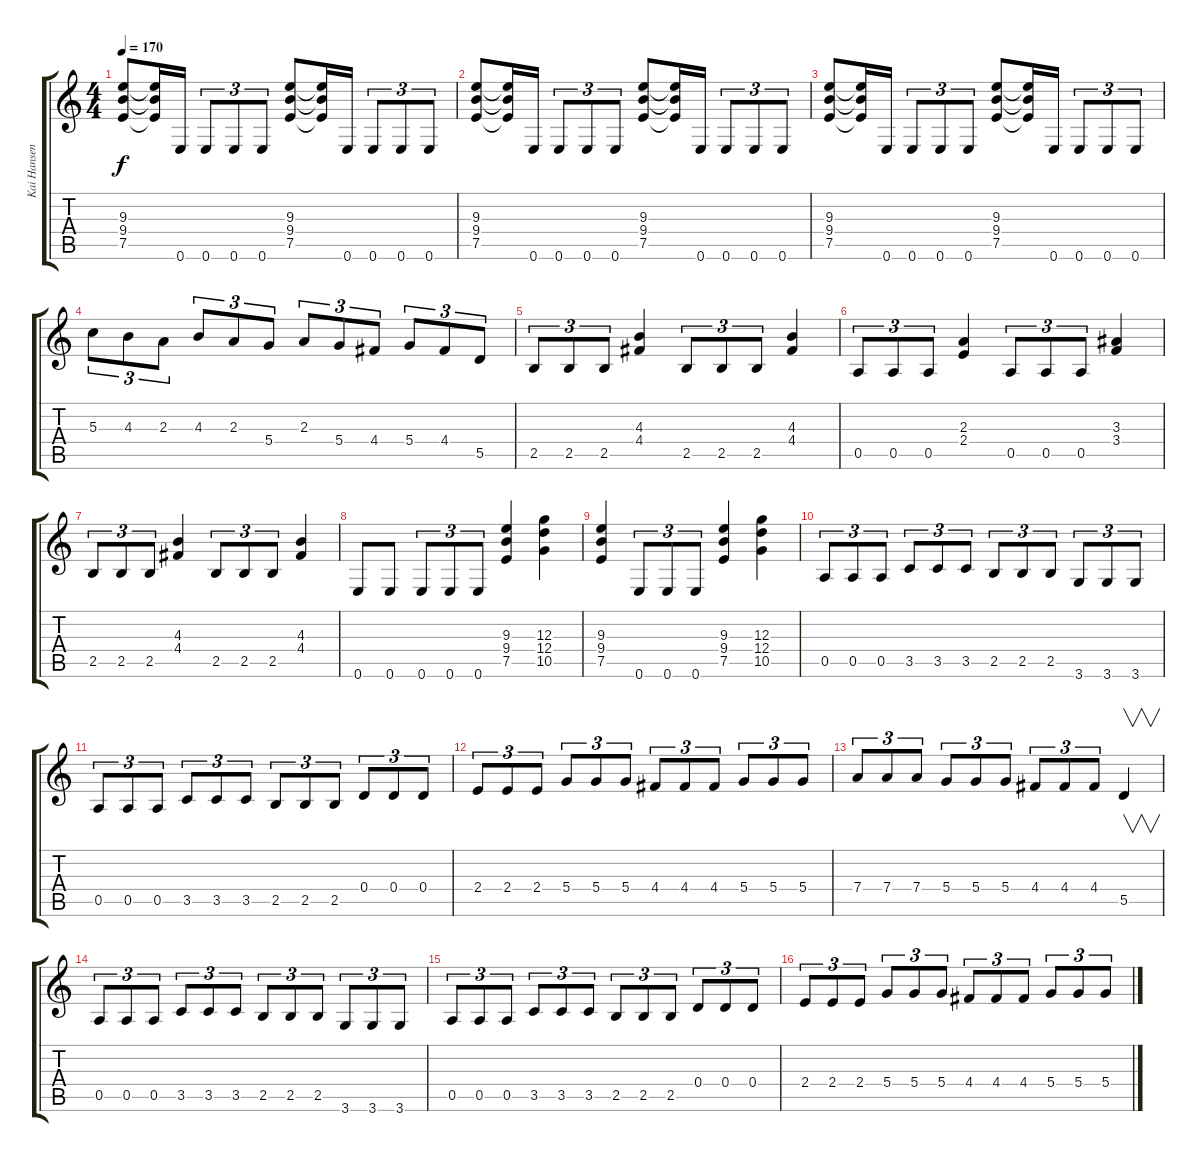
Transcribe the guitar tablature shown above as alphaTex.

\track ("Kai Hansen" "Kai Hansen") {instrument distortionguitar}
\staff {score tabs}
\tuning (E4 B3 G3 D3 A2 E2) {hide}
\ts (4 4)
\tempo 170
\clef g2
\ks c
(9.3 9.4 7.5).8{dy f instrument distortionguitar} (9.3{t} 9.4{t} 7.5{t}).16 0.6.16{instrument electricguitarmuted} 0.6.8{tu (3 2)} 0.6.8{tu (3 2)} 0.6.8{tu (3 2)} (9.3 9.4 7.5).8{instrument distortionguitar} (9.3{t} 9.4{t} 7.5{t}).16 0.6.16{instrument electricguitarmuted} 0.6.8{tu (3 2)} 0.6.8{tu (3 2)} 0.6.8{tu (3 2)} |
(9.3 9.4 7.5).8{instrument distortionguitar} (9.3{t} 9.4{t} 7.5{t}).16 0.6.16{instrument electricguitarmuted} 0.6.8{tu (3 2)} 0.6.8{tu (3 2)} 0.6.8{tu (3 2)} (9.3 9.4 7.5).8{instrument distortionguitar} (9.3{t} 9.4{t} 7.5{t}).16 0.6.16{instrument electricguitarmuted} 0.6.8{tu (3 2)} 0.6.8{tu (3 2)} 0.6.8{tu (3 2)} |
(9.3 9.4 7.5).8{instrument distortionguitar} (9.3{t} 9.4{t} 7.5{t}).16 0.6.16{instrument electricguitarmuted} 0.6.8{tu (3 2)} 0.6.8{tu (3 2)} 0.6.8{tu (3 2)} (9.3 9.4 7.5).8{instrument distortionguitar} (9.3{t} 9.4{t} 7.5{t}).16 0.6.16{instrument electricguitarmuted} 0.6.8{tu (3 2)} 0.6.8{tu (3 2)} 0.6.8{tu (3 2)} |
5.3.8{tu (3 2) instrument distortionguitar} 4.3.8{tu (3 2)} 2.3.8{tu (3 2)} 4.3.8{tu (3 2)} 2.3.8{tu (3 2)} 5.4.8{tu (3 2)} 2.3.8{tu (3 2)} 5.4.8{tu (3 2)} 4.4.8{tu (3 2)} 5.4.8{tu (3 2)} 4.4.8{tu (3 2)} 5.5.8{tu (3 2)} |
2.5.8{tu (3 2) instrument electricguitarmuted} 2.5.8{tu (3 2)} 2.5.8{tu (3 2)} (4.3 4.4).4{instrument distortionguitar} 2.5.8{tu (3 2) instrument electricguitarmuted} 2.5.8{tu (3 2)} 2.5.8{tu (3 2)} (4.3 4.4).4{instrument distortionguitar} |
0.5.8{tu (3 2) instrument electricguitarmuted} 0.5.8{tu (3 2)} 0.5.8{tu (3 2)} (2.3 2.4).4{instrument distortionguitar} 0.5.8{tu (3 2) instrument electricguitarmuted} 0.5.8{tu (3 2)} 0.5.8{tu (3 2)} (3.3 3.4).4{instrument distortionguitar} |
2.5.8{tu (3 2) instrument electricguitarmuted} 2.5.8{tu (3 2)} 2.5.8{tu (3 2)} (4.3 4.4).4{instrument distortionguitar} 2.5.8{tu (3 2) instrument electricguitarmuted} 2.5.8{tu (3 2)} 2.5.8{tu (3 2)} (4.3 4.4).4{instrument distortionguitar} |
0.6.8{instrument electricguitarmuted} 0.6.8 0.6.8{tu (3 2)} 0.6.8{tu (3 2)} 0.6.8{tu (3 2)} (9.3 9.4 7.5).4{instrument distortionguitar} (12.3 12.4 10.5).4 |
(9.3 9.4 7.5).4 0.6.8{tu (3 2) instrument electricguitarmuted} 0.6.8{tu (3 2)} 0.6.8{tu (3 2)} (9.3 9.4 7.5).4{instrument distortionguitar} (12.3 12.4 10.5).4 |
0.5.8{tu (3 2) instrument electricguitarmuted} 0.5.8{tu (3 2)} 0.5.8{tu (3 2)} 3.5.8{tu (3 2)} 3.5.8{tu (3 2)} 3.5.8{tu (3 2)} 2.5.8{tu (3 2)} 2.5.8{tu (3 2)} 2.5.8{tu (3 2)} 3.6.8{tu (3 2)} 3.6.8{tu (3 2)} 3.6.8{tu (3 2)} |
0.5.8{tu (3 2)} 0.5.8{tu (3 2)} 0.5.8{tu (3 2)} 3.5.8{tu (3 2)} 3.5.8{tu (3 2)} 3.5.8{tu (3 2)} 2.5.8{tu (3 2)} 2.5.8{tu (3 2)} 2.5.8{tu (3 2)} 0.4.8{tu (3 2)} 0.4.8{tu (3 2)} 0.4.8{tu (3 2)} |
2.4.8{tu (3 2)} 2.4.8{tu (3 2)} 2.4.8{tu (3 2)} 5.4.8{tu (3 2)} 5.4.8{tu (3 2)} 5.4.8{tu (3 2)} 4.4.8{tu (3 2)} 4.4.8{tu (3 2)} 4.4.8{tu (3 2)} 5.4.8{tu (3 2)} 5.4.8{tu (3 2)} 5.4.8{tu (3 2)} |
7.4.8{tu (3 2)} 7.4.8{tu (3 2)} 7.4.8{tu (3 2)} 5.4.8{tu (3 2)} 5.4.8{tu (3 2)} 5.4.8{tu (3 2)} 4.4.8{tu (3 2)} 4.4.8{tu (3 2)} 4.4.8{tu (3 2)} 5.5.4{v instrument distortionguitar} |
0.5.8{tu (3 2) instrument electricguitarmuted} 0.5.8{tu (3 2)} 0.5.8{tu (3 2)} 3.5.8{tu (3 2)} 3.5.8{tu (3 2)} 3.5.8{tu (3 2)} 2.5.8{tu (3 2)} 2.5.8{tu (3 2)} 2.5.8{tu (3 2)} 3.6.8{tu (3 2)} 3.6.8{tu (3 2)} 3.6.8{tu (3 2)} |
0.5.8{tu (3 2)} 0.5.8{tu (3 2)} 0.5.8{tu (3 2)} 3.5.8{tu (3 2)} 3.5.8{tu (3 2)} 3.5.8{tu (3 2)} 2.5.8{tu (3 2)} 2.5.8{tu (3 2)} 2.5.8{tu (3 2)} 0.4.8{tu (3 2)} 0.4.8{tu (3 2)} 0.4.8{tu (3 2)} |
2.4.8{tu (3 2)} 2.4.8{tu (3 2)} 2.4.8{tu (3 2)} 5.4.8{tu (3 2)} 5.4.8{tu (3 2)} 5.4.8{tu (3 2)} 4.4.8{tu (3 2)} 4.4.8{tu (3 2)} 4.4.8{tu (3 2)} 5.4.8{tu (3 2)} 5.4.8{tu (3 2)} 5.4.8{tu (3 2)}
